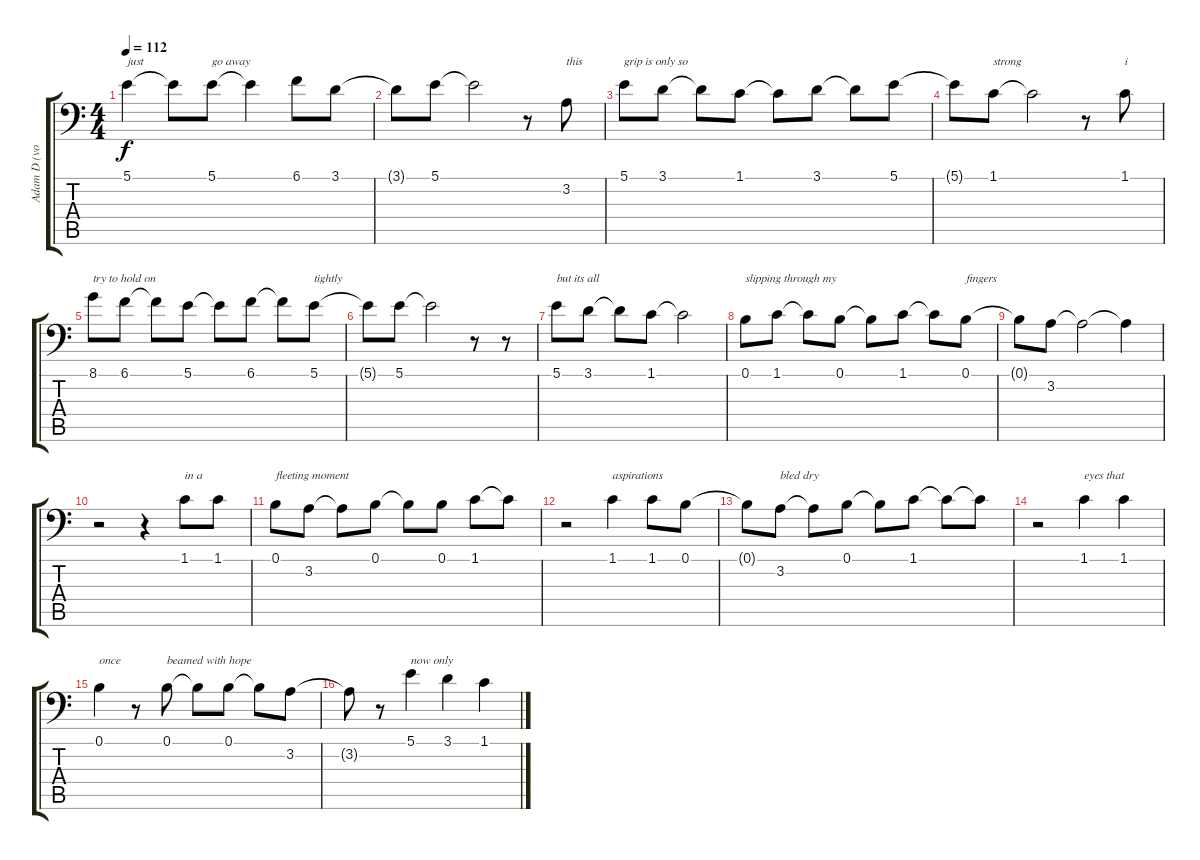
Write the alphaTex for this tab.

\track ("Adam D (vocals)" "Adam D (vo") {instrument lead2sawtooth}
\staff {score tabs}
\tuning (B3 Gb3 D3 A2 E2 A1) {hide}
\ts (4 4)
\tempo 112
\clef f4
\ks c
5.1.4{txt "just" dy f} 5.1{t}.8 5.1.8{txt "go away"} 5.1{t}.4 6.1.8 3.1.8 |
3.1{t}.8 5.1.8 5.1{t}.2 r.8 3.2.8{txt "this"} |
5.1.8{txt "grip is only so"} 3.1.8 3.1{t}.8 1.1.8 1.1{t}.8 3.1.8 3.1{t}.8 5.1.8 |
5.1{t}.8 1.1.8{txt "strong"} 1.1{t}.2 r.8 1.1.8{txt "i"} |
8.1.8{txt "try to hold on"} 6.1.8 6.1{t}.8 5.1.8 5.1{t}.8 6.1.8 6.1{t}.8 5.1.8{txt "tightly"} |
5.1{t}.8 5.1.8 5.1{t}.2 r.8 r.8 |
5.1.8{txt "but its all"} 3.1.8 3.1{t}.8 1.1.8 1.1{t}.2 |
0.1.8{txt "slipping through my"} 1.1.8 1.1{t}.8 0.1.8 0.1{t}.8 1.1.8 1.1{t}.8 0.1.8{txt "fingers"} |
0.1{t}.8 3.2.8 3.2{t}.2 3.2{t}.4 |
r.2 r.4 1.1.8{txt "in a "} 1.1.8 |
0.1.8{txt "fleeting moment"} 3.2.8 3.2{t}.8 0.1.8 0.1{t}.8 0.1.8 1.1.8 1.1{t}.8 |
r.2 1.1.4{txt "aspirations"} 1.1.8 0.1.8 |
0.1{t}.8 3.2.8{txt "bled dry"} 3.2{t}.8 0.1.8 0.1{t}.8 1.1.8 1.1{t}.8 1.1{t}.8 |
r.2 1.1.4{txt "eyes that"} 1.1.4 |
0.1.4{txt "once"} r.8 0.1.8{txt "beamed with hope"} 0.1{t}.8 0.1.8 0.1{t}.8 3.2.8 |
3.2{t}.8 r.8 5.1.4{txt "now only"} 3.1.4 1.1.4
